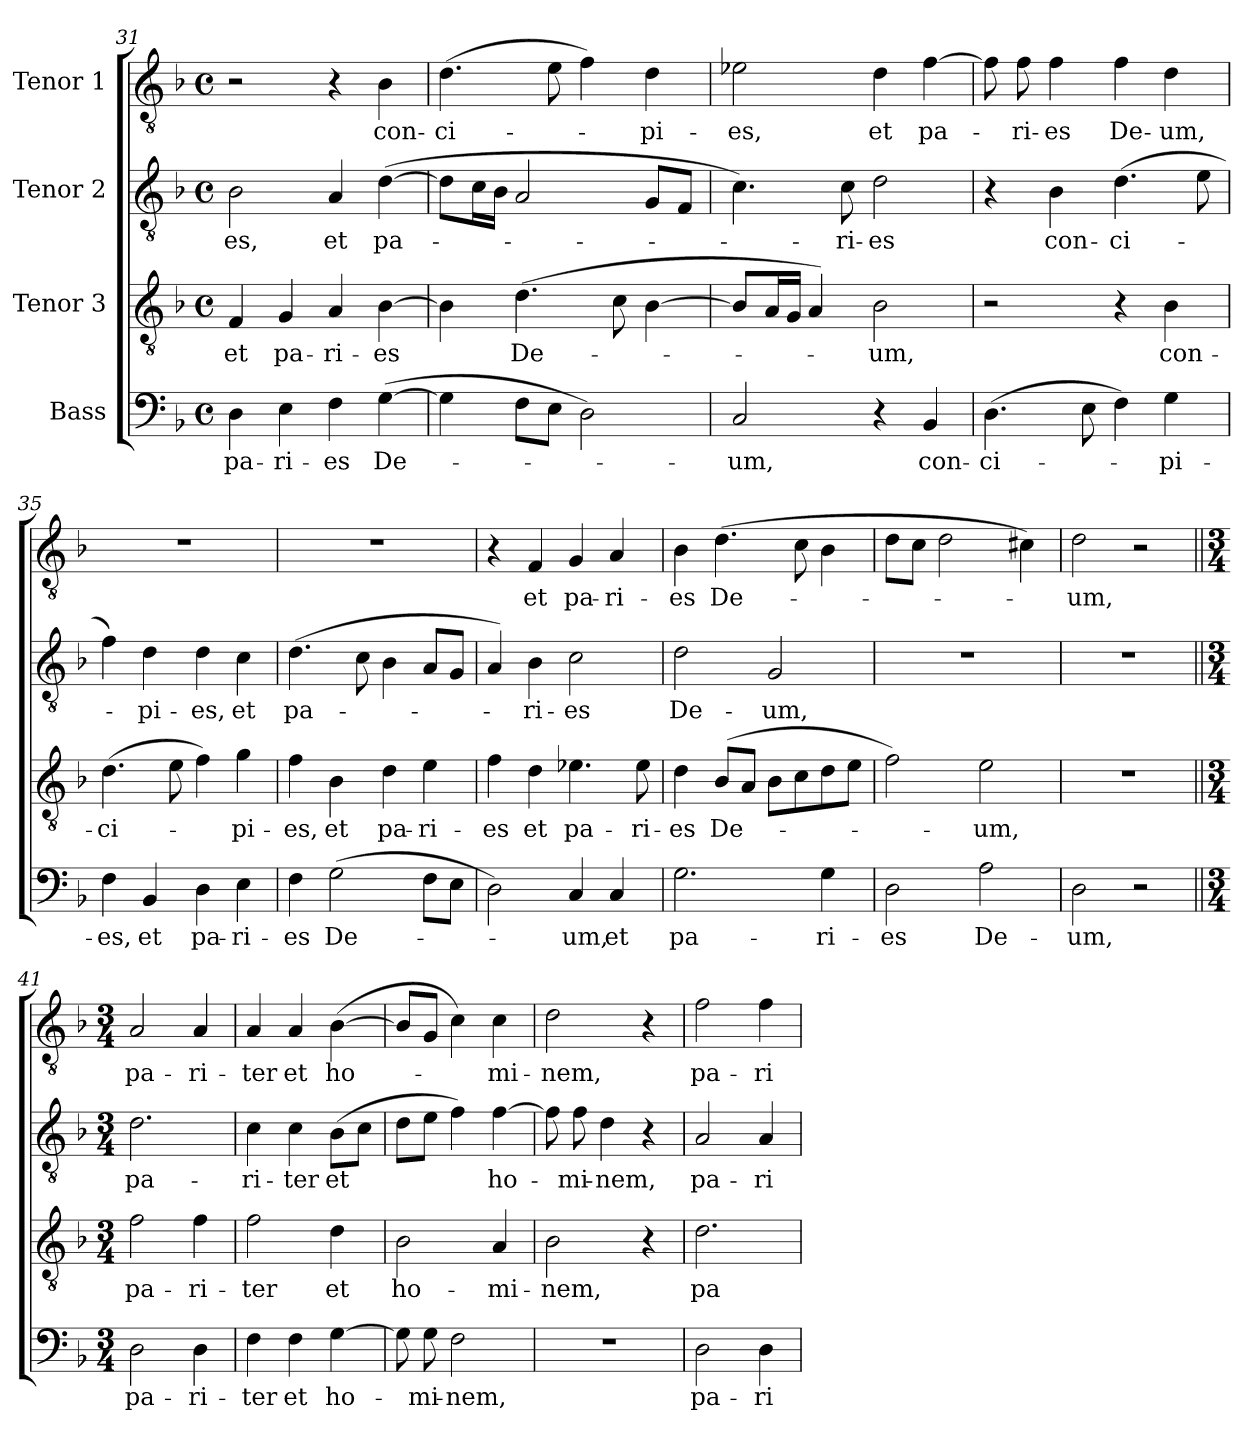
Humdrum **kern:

**kern	**text	**kern	**text	**kern	**text	**kern	**text
*part4	*part4	*part3	*part3	*part2	*part2	*part1	*part1
*staff4	*staff4	*staff3	*staff3	*staff2	*staff2	*staff1	*staff1
*I"Bass	*	*I"Tenor 3	*	*I"Tenor 2	*	*I"Tenor 1	*
*clefF4	*	*clefGv2	*	*clefGv2	*	*clefGv2	*
*k[b-]	*	*k[b-]	*	*k[b-]	*	*k[b-]	*
*F:	*	*F:	*	*F:	*	*F:	*
*M4/4	*	*M4/4	*	*M4/4	*	*M4/4	*
*met(c)	*	*met(c)	*	*met(c)	*	*met(c)	*
=31	=31	=31	=31	=31	=31	=31	=31
4D\	pa-	4F/	et	2B-\	-es,	2r	.
4E\	-ri-	4G/	pa-	.	.	.	.
4F\	-es	4A/	-ri-	4A/	et	4r	.
([4G\	De-	[4B-\	-es	([4d\	pa-	4B-\	con-
!!LO:PB:g=z
=32	=32	=32	=32	=32	=32	=32	=32
4G\]	.	4B-\]	.	8d\L]	.	(4.d\	-ci-
.	.	.	.	16c\L	.	.	.
.	.	.	.	16B-\JJ	.	.	.
8F\L	.	(4.d\	De-	2A/	.	.	.
8E\J	.	.	.	.	.	8e\	.
2D\)	.	.	.	.	.	4f\)	.
.	.	8c\	.	.	.	.	.
.	.	[4B-\	.	8G/L	.	4d\	-pi-
.	.	.	.	8F/J	.	.	.
=33	=33	=33	=33	=33	=33	=33	=33
2C/	-um,	8B-/L]	.	4.c\)	.	2e-X\	-es,
.	.	16A/L	.	.	.	.	.
.	.	16G/JJ	.	.	.	.	.
.	.	4A/)	.	.	.	.	.
.	.	.	.	8c\	-ri-	.	.
4r	.	2B-\	-um,	2d\	-es	4d\	et
4BB-/	con-	.	.	.	.	[4f\	pa-
=34	=34	=34	=34	=34	=34	=34	=34
(4.D\	-ci-	2r	.	4r	.	8f\]	.
.	.	.	.	.	.	8f\	-ri-
.	.	.	.	4B-\	con-	4f\	-es
8E\	.	.	.	.	.	.	.
4F\)	.	4r	.	(4.d\	-ci-	4f\	De-
4G\	-pi-	4B-\	con-	.	.	4d\	-um,
.	.	.	.	8e\	.	.	.
=35	=35	=35	=35	=35	=35	=35	=35
4F\	-es,	(4.d\	-ci-	4f\)	.	1r	.
4BB-/	et	.	.	4d\	-pi-	.	.
.	.	8e\	.	.	.	.	.
4D\	pa-	4f\)	.	4d\	-es,	.	.
4E\	-ri-	4g\	-pi-	4c\	et	.	.
=36	=36	=36	=36	=36	=36	=36	=36
4F\	-es	4f\	-es,	(4.d\	pa-	1r	.
(2G\	De-	4B-\	et	.	.	.	.
.	.	.	.	8c\	.	.	.
.	.	4d\	pa-	4B-\	.	.	.
8F\L	.	4e\	-ri-	8A/L	.	.	.
8E\J	.	.	.	8G/J	.	.	.
=37	=37	=37	=37	=37	=37	=37	=37
2D\)	.	4f\	-es	4A/)	.	4r	.
.	.	4d\	et	4B-\	-ri-	4F/	et
4C/	-um,	4.e-X\	pa-	2c\	-es	4G/	pa-
4C/	et	.	.	.	.	4A/	-ri-
.	.	8e-\	-ri-	.	.	.	.
=38	=38	=38	=38	=38	=38	=38	=38
2.G\	pa-	4d\	-es	2d\	De-	4B-\	-es
.	.	(8B-/L	De-	.	.	(4.d\	De-
.	.	8A/J	.	.	.	.	.
.	.	8B-\L	.	2G/	-um,	.	.
.	.	8c\	.	.	.	8c\	.
4G\	-ri-	8d\	.	.	.	4B-\	.
.	.	8e\J	.	.	.	.	.
!!LO:LB:g=z
=39	=39	=39	=39	=39	=39	=39	=39
2D\	-es	2f\)	.	1r	.	8d\L	.
.	.	.	.	.	.	8c\J	.
.	.	.	.	.	.	2d\	.
2A\	De-	2e\	-um,	.	.	.	.
.	.	.	.	.	.	4c#X\)	.
=40	=40	=40	=40	=40	=40	=40	=40
2D\	-um,	1r	.	1r	.	2d\	-um,
2r	.	.	.	.	.	2r	.
=41||	=41||	=41||	=41||	=41||	=41||	=41||	=41||
*M3/4	*	*M3/4	*	*M3/4	*	*M3/4	*
2D\	pa-	2f\	pa-	2.d\	pa-	2A/	pa-
4D\	-ri-	4f\	-ri-	.	.	4A/	-ri-
=42	=42	=42	=42	=42	=42	=42	=42
4F\	-ter	2f\	-ter	4c\	-ri-	4A/	-ter
4F\	et	.	.	4c\	-ter	4A/	et
[4G\	ho-	4d\	et	(8B-\L	et	([4B-\	ho-
.	.	.	.	8c\J	.	.	.
=43	=43	=43	=43	=43	=43	=43	=43
8G\]	.	2B-\	ho-	8d\L	.	8B-/L]	.
8G\	-mi-	.	.	8e\J	.	8G/J	.
2F\	-nem,	.	.	4f\)	.	4c\)	.
.	.	4A/	-mi-	[4f\	ho-	4c\	-mi-
=44	=44	=44	=44	=44	=44	=44	=44
2.r	.	2B-\	-nem,	8f\]	.	2d\	-nem,
.	.	.	.	8f\	-mi-	.	.
.	.	.	.	4d\	-nem,	.	.
.	.	4r	.	4r	.	4r	.
=45	=45	=45	=45	=45	=45	=45	=45
2D\	pa-	2.d\	pa-	2A/	pa-	2f\	pa-
4D\	-ri-	.	.	4A/	-ri-	4f\	-ri-
=	=	=	=	=	=	=	=
*-	*-	*-	*-	*-	*-	*-	*-
